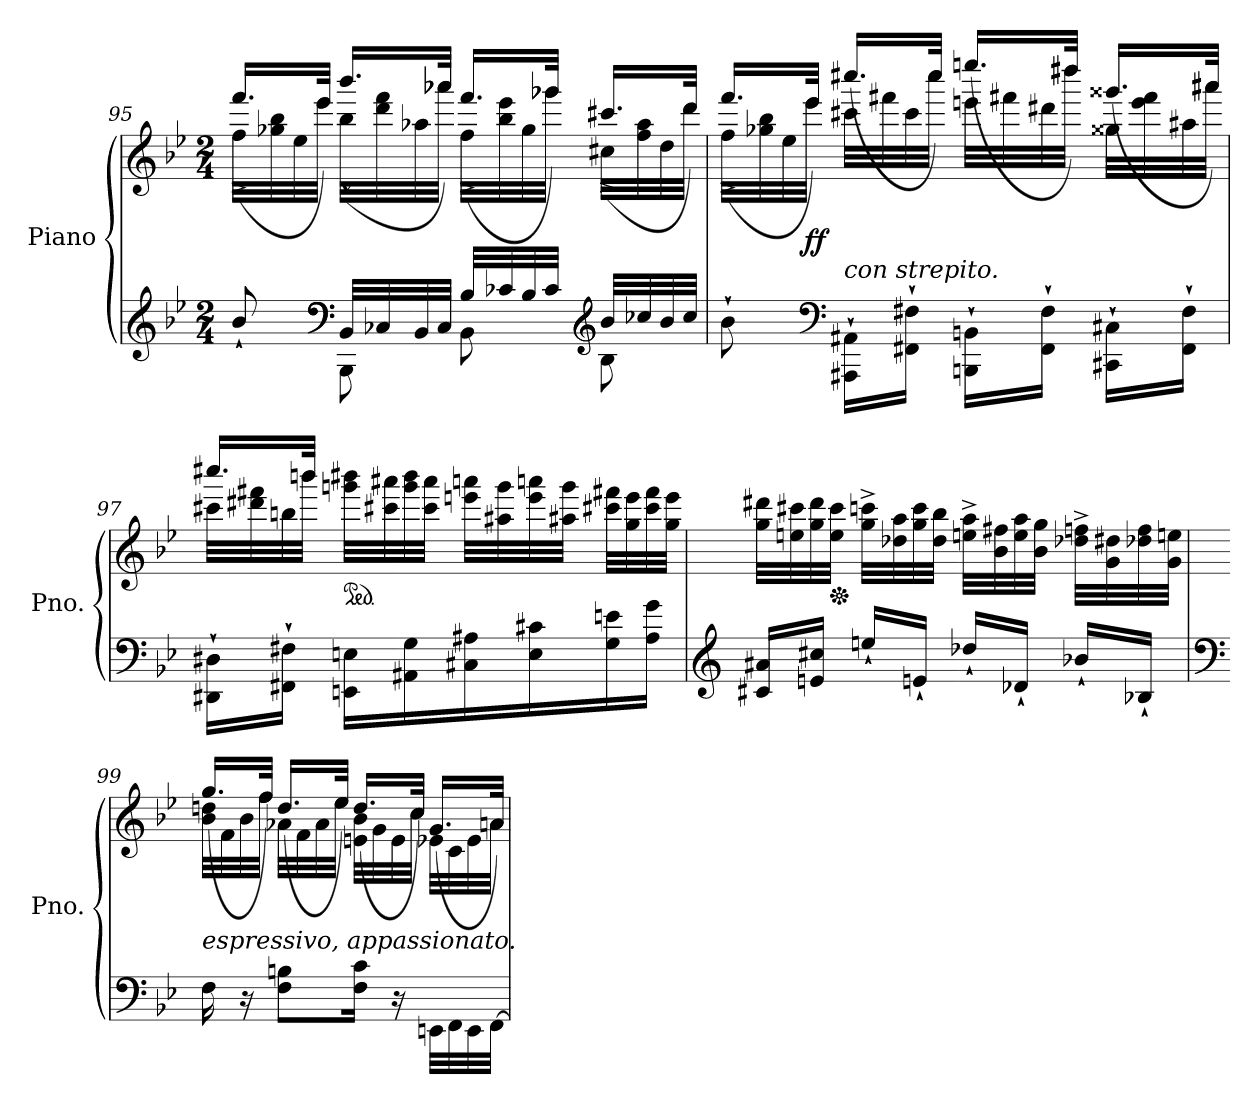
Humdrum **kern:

**kern	**kern	**dynam
*part1	*part1	*part1
*staff2	*staff1	*staff1/2
*I"Piano	*	*
*I'Pno.	*	*
!!LO:LB:g=z
*clefG2	*clefG2	*
*k[b-e-]	*k[b-e-]	*
*M2/4	*M2/4	*
=95	=95	=95
*^	*^	*
8b-`/	8ryy	32ff\LLL	(16.fff^/LL	.
.	.	32gg-X\ 32bb-\	.	.
.	.	32ee-\	.	.
.	.	32eee-\JJJ	32eee-/JJk)	.
*clefF4	*	*	*	*
32BB-/LLL	8BBB-\	32bb-\LLL	(16.bbb-^^/LL	.
32C-X/	.	32ddd\ 32fff\	.	.
32BB-/	.	32aa-X\	.	.
32C-/JJJ	.	32aaa-X\JJJ	32aaa-/JJk)	.
32B-/LLL	8BB-\	32ff\LLL	(16.fff^/LL	.
32c-X/	.	32bb-\ 32eee-\	.	.
32B-/	.	32gg-\	.	.
32c-/JJJ	.	32ggg-X\JJJ	32ggg-/JJk)	.
*clefG2	*	*	*	*
32b-/LLL	8B-\	32cc#X\LLL	(16.ccc#X^/LL	.
32cc-X/	.	32ff\ 32aa-\	.	.
32b-/	.	32dd\	.	.
32cc-/JJJ	.	32ddd\JJJ	32ddd/JJk)	.
*v	*v	*	*	*
=96	=96	=96	=96
8b-`\	32ff\LLL	(16.fff^/LL	.
.	32gg-X\ 32bb-\	.	.
.	32ee-\	.	.
!	!	!	!LO:DY:b
.	32eee-\JJJ	32eee-/JJk)	ff
*clefF4	*	*	*
!LO:TX:a:i:t=con strepito.	!	!	!
16AAA#X\` 16AA#X\`LL	32ccc#X\LLL	(16.cccc#X/LL	.
.	32fff#X\	.	.
16FF#X\` 16F#X\`JJ	32ccc#\	.	.
.	32cccc#\JJJ	32cccc#/JJk)	.
16BBBn\` 16BBn\`LL	32eeen\LLL	(16.eeeen/LL	.
.	32fff#X\	.	.
16FF#\` 16F#\`JJ	32ddd#X\	.	.
.	32dddd#X\JJJ	32dddd#/JJk)	.
16CC#X\` 16C#X\`LL	32gg##X\LLL	(16.ggg##X/LL	.
.	32eee\ 32fff#\	.	.
16FF#\` 16F#\`JJ	32aa#X\	.	.
.	32aaa#X\JJJ	32aaa#/JJk)	.
!!LO:LB:g=z	!!
=97	=97	=97	=97
16DD#X\` 16D#X\`LL	32ccc#X\LLL	16.cccc#X/LL	.
.	32ddd#X\ 32fff#X\	.	.
16FF#X\` 16F#X\`JJ	32bbn\	.	.
.	32bbbn\JJJ	32bbb/JJk	.
*	*ped	*	*
!	!	!	!LO:DY:b
16EEn\ 16En\LL	32gggn\ 32bbb#X\LLL	4.ryy	other-dynamics
.	32ccc#X\ 32aaa#X\	.	.
16AA#X\ 16G\	32ggg\ 32bbb#\	.	.
.	32ccc#\ 32aaa#\JJJ	.	.
16C#X\ 16A#X\	32eeen\ 32aaan\LLL	.	.
.	32aa#X\ 32ggg\	.	.
16E\ 16c#X\	32eee\ 32aaan\	.	.
.	32aa#X\ 32ggg\JJJ	.	.
16G\ 16en\	32ccc#X\ 32fff#X\LLL	.	.
.	32gg\ 32eee\	.	.
16A#\ 16g\JJ	32ccc#\ 32fff#\	.	.
.	32gg\ 32eee\JJJ	.	.
*	*v	*v	*
=98	=98	=98
*clefG2	*	*
16c#X/ 16a#X/LL	32gg\ 32ddd#X\LLL	.
.	32een\ 32ccc#X\	.
16en/ 16cc#X/JJ	32gg\ 32ddd#\	.
*	*Xped	*
.	32ee\ 32ccc#\JJJ	.
16een`/LL	32gg\^ 32cccn\^LLL	.
.	32dd-X\ 32aa\	.
16en`/JJ	32gg\ 32ccc\	.
.	32dd-\ 32bb-\JJJ	.
16dd-X`/LL	32een\^ 32aa\^LLL	.
.	32b-\ 32ff#X\	.
16d-X`/JJ	32ee\ 32aa\	.
.	32b-\ 32gg\JJJ	.
16b-X`/LL	32dd-X\^ 32ffn\^LLL	.
.	32g\ 32dd#X\	.
16B-X`/JJ	32dd-X\ 32ff\	.
.	32g\ 32een\JJJ	.
!!LO:LB:g=z
=99	=99	=99
*clefF4	*	*
*	*^	*
!LO:TX:a:i:t=espressivo, appassionato.	!	!	!
16F\	32b-\ 32ddn\LLL	(16.gg/LL	.
.	32f\	.	.
16r	32b-\	.	.
.	32ff\JJJ	32ff/JJk)	.
8F\ 8Bn\L	32a-X\LLL	(16.dd/LL	.
.	32f\	.	.
.	32a-\	.	.
.	32ee-\JJJ	32ee-/JJk)	.
16F\ 16c\Jk	32en\ 32b-\LLL	(16.dd/LL	.
.	32g\	.	.
16r	32e\	.	.
.	32cc\JJJ	32cc/JJk)	.
32EEn\LLL	32e-X\LLL	(16.g/LL	.
32FF\	32c\	.	.
32EE\	32e-\	.	.
[32FF\JJJ	32an\JJJ	32a/JJk)	.
*	*v	*v	*
=	=	=
*-	*-	*-
